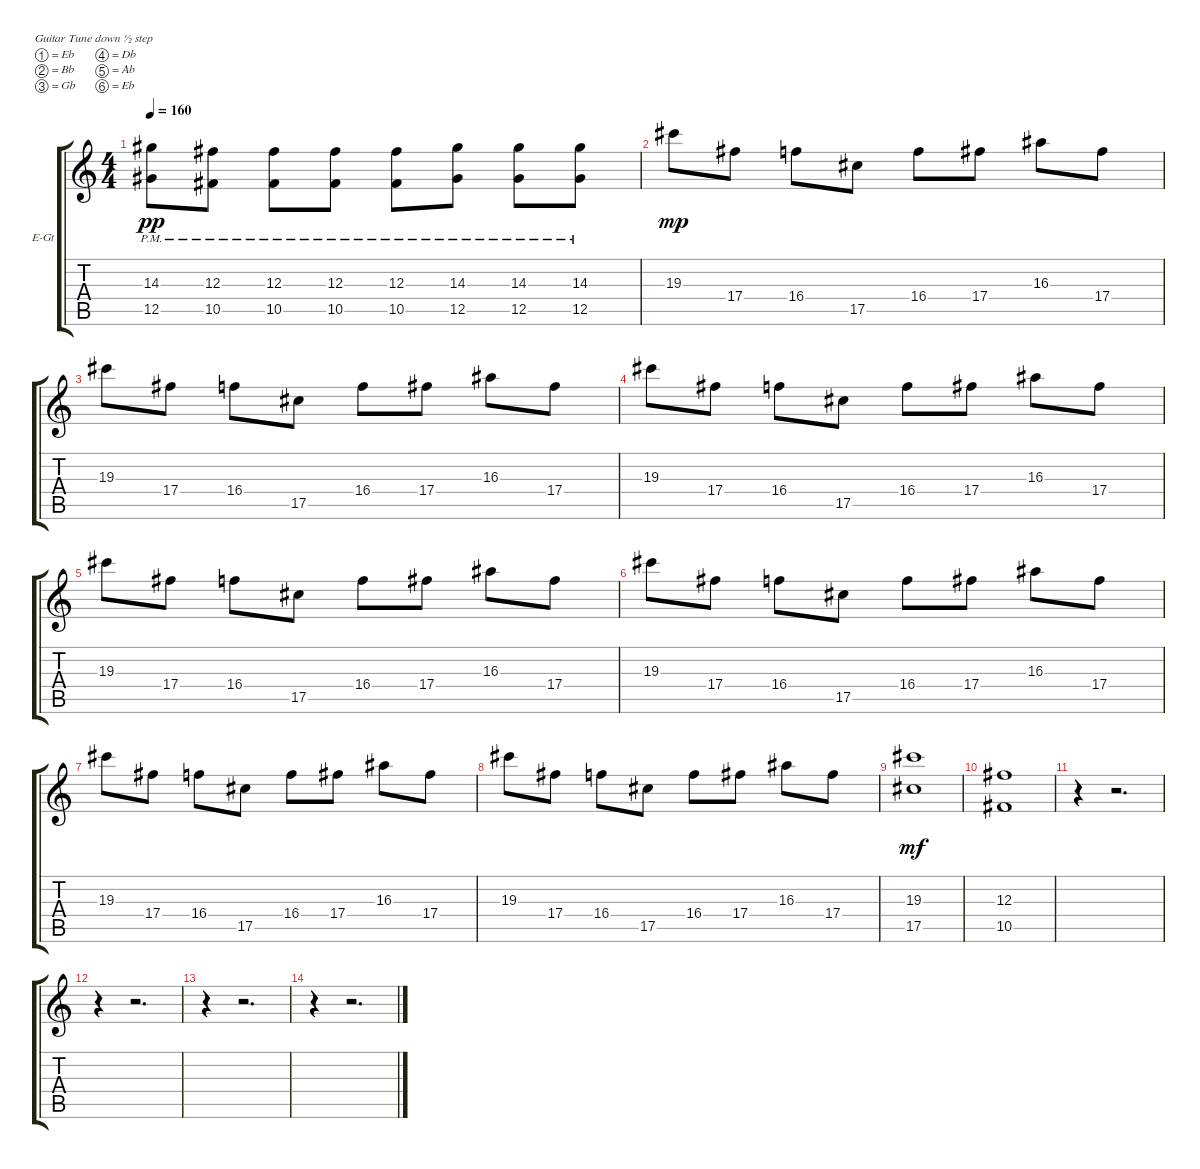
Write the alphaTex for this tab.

\bracketExtendMode groupsimilarinstruments
\firstSystemTrackNameOrientation horizontal
\otherSystemsTrackNameOrientation horizontal
\track ("Electric Guitar 2" "E-Gt") {instrument overdrivenguitar}
\staff {score tabs}
\tuning (Eb4 Bb3 Gb3 Db3 Ab2 Eb2)
\ts (4 4)
\tempo 160
\clef g2
\ks c
(14.3{pm} 12.5{pm}).8{dy pp} (12.3{pm} 10.5{pm}).8 (12.3{pm} 10.5{pm}).8 (12.3{pm} 10.5{pm}).8 (12.3{pm} 10.5{pm}).8 (14.3{pm} 12.5{pm}).8 (14.3{pm} 12.5{pm}).8 (14.3{pm} 12.5{pm}).8 |
19.3.8{dy mp} 17.4.8 16.4.8 17.5.8 16.4.8 17.4.8 16.3.8 17.4.8 |
19.3.8 17.4.8 16.4.8 17.5.8 16.4.8 17.4.8 16.3.8 17.4.8 |
19.3.8 17.4.8 16.4.8 17.5.8 16.4.8 17.4.8 16.3.8 17.4.8 |
19.3.8 17.4.8 16.4.8 17.5.8 16.4.8 17.4.8 16.3.8 17.4.8 |
19.3.8 17.4.8 16.4.8 17.5.8 16.4.8 17.4.8 16.3.8 17.4.8 |
19.3.8 17.4.8 16.4.8 17.5.8 16.4.8 17.4.8 16.3.8 17.4.8 |
19.3.8 17.4.8 16.4.8 17.5.8 16.4.8 17.4.8 16.3.8 17.4.8 |
(19.3 17.5).1{dy mf} |
(12.3 10.5).1 |
r.4 r.2{d} |
r.4 r.2{d} |
r.4 r.2{d} |
r.4 r.2{d}
